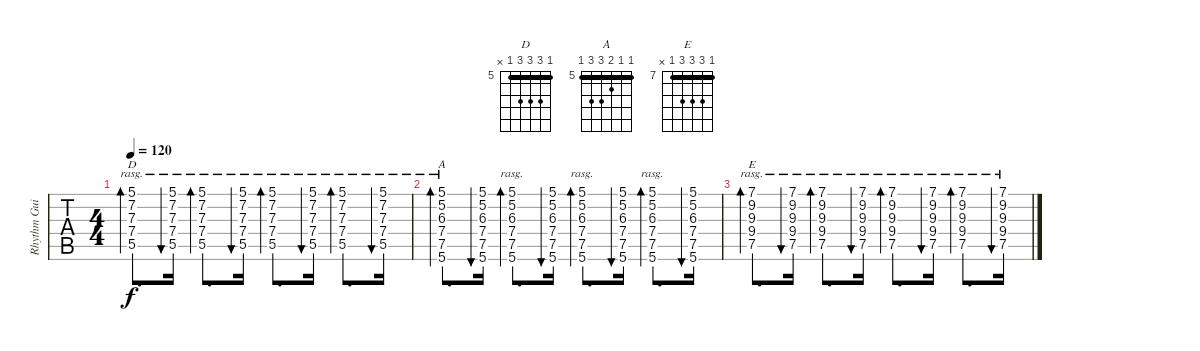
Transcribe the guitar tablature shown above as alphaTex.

\track ("Rhythm Guitar" "Rhythm Gui") {instrument acousticguitarsteel}
\staff {tabs}
\tuning (E4 B3 G3 D3 A2 E2) {hide}
\chord ("D" 5 7 7 7 5 x) {firstfret 5 barre 5}
\chord ("A" 5 5 6 7 7 5) {firstfret 5 barre 5}
\chord ("E" 7 9 9 9 7 x) {firstfret 7 barre 7}
\ts (4 4)
\tempo 120
\clef g2
\ks a
(5.1 7.2 7.3 7.4 5.5).8{d bd 60 ch "D" rasg ii dy f} (5.1 7.2 7.3 7.4 5.5).16{bu 120 rasg ii} (5.1 7.2 7.3 7.4 5.5).8{d bd 60 rasg ii} (5.1 7.2 7.3 7.4 5.5).16{bu 120 rasg ii} (5.1 7.2 7.3 7.4 5.5).8{d bd 60 rasg ii} (5.1 7.2 7.3 7.4 5.5).16{bu 120 rasg ii} (5.1 7.2 7.3 7.4 5.5).8{d bd 60 rasg ii} (5.1 7.2 7.3 7.4 5.5).16{bu 120 rasg ii} |
(5.1 5.2 6.3 7.4 7.5 5.6).8{d bd 60 ch "A" rasg ii} (5.1 5.2 6.3 7.4 7.5 5.6).16{bu 60} (5.1 5.2 6.3 7.4 7.5 5.6).8{d bd 60 rasg ii} (5.1 5.2 6.3 7.4 7.5 5.6).16{bu 60} (5.1 5.2 6.3 7.4 7.5 5.6).8{d bd 60 rasg ii} (5.1 5.2 6.3 7.4 7.5 5.6).16{bu 60} (5.1 5.2 6.3 7.4 7.5 5.6).8{d bd 60 rasg ii} (5.1 5.2 6.3 7.4 7.5 5.6).16{bu 60} |
(7.1 9.2 9.3 9.4 7.5).8{d bd 120 ch "E" rasg ii} (7.1 9.2 9.3 9.4 7.5).16{bu 120 rasg ii} (7.1 9.2 9.3 9.4 7.5).8{d bd 120 rasg ii} (7.1 9.2 9.3 9.4 7.5).16{bu 120 rasg ii} (7.1 9.2 9.3 9.4 7.5).8{d bd 120 rasg ii} (7.1 9.2 9.3 9.4 7.5).16{bu 120 rasg ii} (7.1 9.2 9.3 9.4 7.5).8{d bd 120 rasg ii} (7.1 9.2 9.3 9.4 7.5).16{bu 120 rasg ii}
